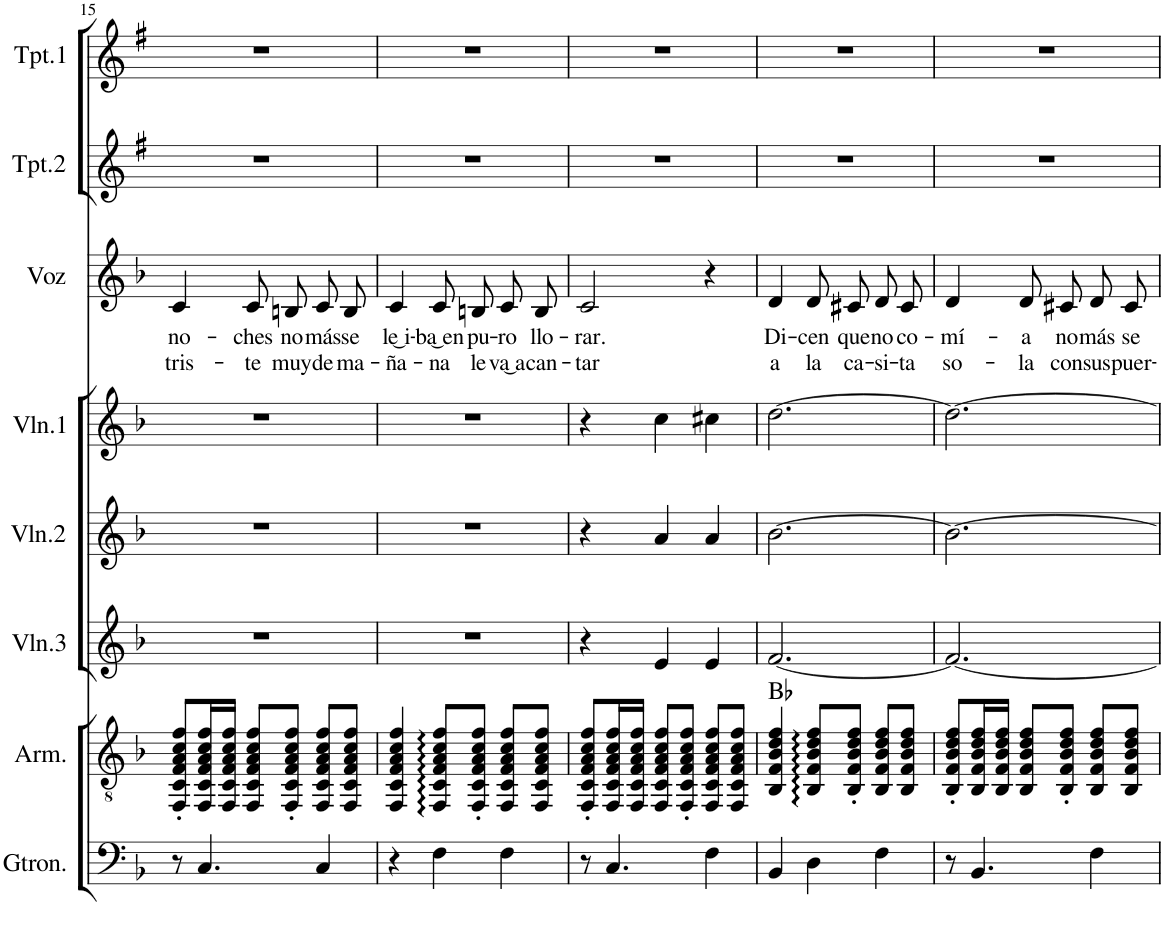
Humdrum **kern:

**kern	**kern	**harte	**kern	**kern	**kern	**kern	**text	**text	**kern	**kern
*part8	*part7	*part7	*part6	*part5	*part4	*part3	*part3	*part3	*part2	*part1
*staff8	*staff7	*	*staff6	*staff5	*staff4	*staff3	*staff3	*staff3	*staff2	*staff1
*I"Guitarrón	*I"Armonia	*	*I"Violin 3	*I"Violin 2	*I"Violin 1	*I"Voz	*	*	*I"Trompeta 2	*I"Trompeta 1
*	*I'Arm.	*	*I'Vln.3	*I'Vln.2	*I'Vln.1	*I'Voz	*	*	*I'Tpt.2	*I'Tpt.1
!!LO:PB:g=z
*clefF4	*clefGv2	*	*clefG2	*clefG2	*clefG2	*clefG2	*	*	*clefG2	*clefG2
*Trd7c12	*	*	*	*	*	*	*	*	*Trd1c2	*Trd1c2
*k[b-]	*k[b-]	*	*k[b-]	*k[b-]	*k[b-]	*k[b-]	*	*	*k[f#]	*k[f#]
*M3/4	*M3/4	*	*M3/4	*M3/4	*M3/4	*M3/4	*	*	*M3/4	*M3/4
=15	=15	=15	=15	=15	=15	=15	=15	=15	=15	=15
!	!	!	!	!	!	!	!LO:LY:b	!LO:LY:b	!	!
8r	8FF/' 8C/' 8F/' 8A/' 8c/' 8f/'L	.	2.r	2.r	2.r	4c/	no-	tris-	2.r	2.r
4.C/	16FF/ 16C/ 16F/ 16A/ 16c/ 16f/L	.	.	.	.	.	.	.	.	.
.	16FF/ 16C/ 16F/ 16A/ 16c/ 16f/JJ	.	.	.	.	.	.	.	.	.
!	!	!	!	!	!	!	!LO:LY:b	!LO:LY:b	!	!
.	8FF/ 8C/ 8F/ 8A/ 8c/ 8f/L	.	.	.	.	8c/L	-ches	-te	.	.
!	!	!	!	!	!	!	!LO:LY:b	!LO:LY:b	!	!
.	8FF/' 8C/' 8F/' 8A/' 8c/' 8f/'J	.	.	.	.	8Bn/J	no	muy	.	.
!	!	!	!	!	!	!	!LO:LY:b	!LO:LY:b	!	!
4C/	8FF/ 8C/ 8F/ 8A/ 8c/ 8f/L	.	.	.	.	8c/L	más	de	.	.
!	!	!	!	!	!	!	!LO:LY:b	!LO:LY:b	!	!
.	8FF/ 8C/ 8F/ 8A/ 8c/ 8f/J	.	.	.	.	8B/J	se	ma-	.	.
=16	=16	=16	=16	=16	=16	=16	=16	=16	=16	=16
!	!	!	!	!	!	!	!LO:LY:b	!LO:LY:b	!	!
4r	4FF/ 4C/ 4F/ 4A/ 4c/ 4f/	.	2.r	2.r	2.r	4c/	le͜ i-	-ña-	2.r	2.r
!	!	!	!	!	!	!	!LO:LY:b	!LO:LY:b	!	!
4F\	8FF/ 8C/ 8F/ 8A/ 8c/ 8f/L	.	.	.	.	8c/L	-ba͜ en	-na	.	.
!	!	!	!	!	!	!	!LO:LY:b	!LO:LY:b	!	!
.	8FF/' 8C/' 8F/' 8A/' 8c/' 8f/'J	.	.	.	.	8Bn/J	pu-	le	.	.
!	!	!	!	!	!	!	!LO:LY:b	!LO:LY:b	!	!
4F\	8FF/ 8C/ 8F/ 8A/ 8c/ 8f/L	.	.	.	.	8c/L	-ro	va͜ a	.	.
!	!	!	!	!	!	!	!LO:LY:b	!LO:LY:b	!	!
.	8FF/ 8C/ 8F/ 8A/ 8c/ 8f/J	.	.	.	.	8B/J	llo-	can-	.	.
=17	=17	=17	=17	=17	=17	=17	=17	=17	=17	=17
!	!	!	!	!	!	!	!LO:LY:b	!LO:LY:b	!	!
8r	8FF/' 8C/' 8F/' 8A/' 8c/' 8f/'L	.	4r	4r	4r	2c/	-rar.	-tar	2.r	2.r
4.C/	16FF/ 16C/ 16F/ 16A/ 16c/ 16f/L	.	.	.	.	.	.	.	.	.
.	16FF/ 16C/ 16F/ 16A/ 16c/ 16f/JJ	.	.	.	.	.	.	.	.	.
.	8FF/ 8C/ 8F/ 8A/ 8c/ 8f/L	.	4e/	4a/	4cc\	.	.	.	.	.
.	8FF/' 8C/' 8F/' 8A/' 8c/' 8f/'J	.	.	.	.	.	.	.	.	.
4F\	8FF/ 8C/ 8F/ 8A/ 8c/ 8f/L	.	4e/	4a/	4cc#X\	4r	.	.	.	.
.	8FF/ 8C/ 8F/ 8A/ 8c/ 8f/J	.	.	.	.	.	.	.	.	.
=18	=18	=18	=18	=18	=18	=18	=18	=18	=18	=18
!	!	!	!	!	!	!	!LO:LY:b	!LO:LY:b	!	!
4BB-/	4BB-/ 4F/ 4B-/ 4d/ 4f/	Bb:maj	[2.f/	[2.b-\	[2.dd\	4d/	Di-	a	2.r	2.r
!	!	!	!	!	!	!	!LO:LY:b	!LO:LY:b	!	!
4D\	8BB-/ 8F/ 8B-/ 8d/ 8f/L	.	.	.	.	8d/L	-cen	la	.	.
!	!	!	!	!	!	!	!LO:LY:b	!LO:LY:b	!	!
.	8BB-/' 8F/' 8B-/' 8d/' 8f/'J	.	.	.	.	8c#X/J	que	ca-	.	.
!	!	!	!	!	!	!	!LO:LY:b	!LO:LY:b	!	!
4F\	8BB-/ 8F/ 8B-/ 8d/ 8f/L	.	.	.	.	8d/L	no	-si-	.	.
!	!	!	!	!	!	!	!LO:LY:b	!LO:LY:b	!	!
.	8BB-/ 8F/ 8B-/ 8d/ 8f/J	.	.	.	.	8c#/J	co-	-ta	.	.
=19	=19	=19	=19	=19	=19	=19	=19	=19	=19	=19
!	!	!	!	!	!	!	!LO:LY:b	!LO:LY:b	!	!
8r	8BB-/' 8F/' 8B-/' 8d/' 8f/'L	.	2.f/_	2.b-\_	2.dd\_	4d/	-mí-	so-	2.r	2.r
4.BB-/	16BB-/ 16F/ 16B-/ 16d/ 16f/L	.	.	.	.	.	.	.	.	.
.	16BB-/ 16F/ 16B-/ 16d/ 16f/JJ	.	.	.	.	.	.	.	.	.
!	!	!	!	!	!	!	!LO:LY:b	!LO:LY:b	!	!
.	8BB-/ 8F/ 8B-/ 8d/ 8f/L	.	.	.	.	8d/L	-a	-la	.	.
!	!	!	!	!	!	!	!LO:LY:b	!LO:LY:b	!	!
.	8BB-/' 8F/' 8B-/' 8d/' 8f/'J	.	.	.	.	8c#X/J	no	con	.	.
!	!	!	!	!	!	!	!LO:LY:b	!LO:LY:b	!	!
4F\	8BB-/ 8F/ 8B-/ 8d/ 8f/L	.	.	.	.	8d/L	más	sus	.	.
!	!	!	!	!	!	!	!LO:LY:b	!LO:LY:b	!	!
.	8BB-/ 8F/ 8B-/ 8d/ 8f/J	.	.	.	.	8c#/J	se	puer-	.	.
=	=	=	=	=	=	=	=	=	=	=
*-	*-	*-	*-	*-	*-	*-	*-	*-	*-	*-
